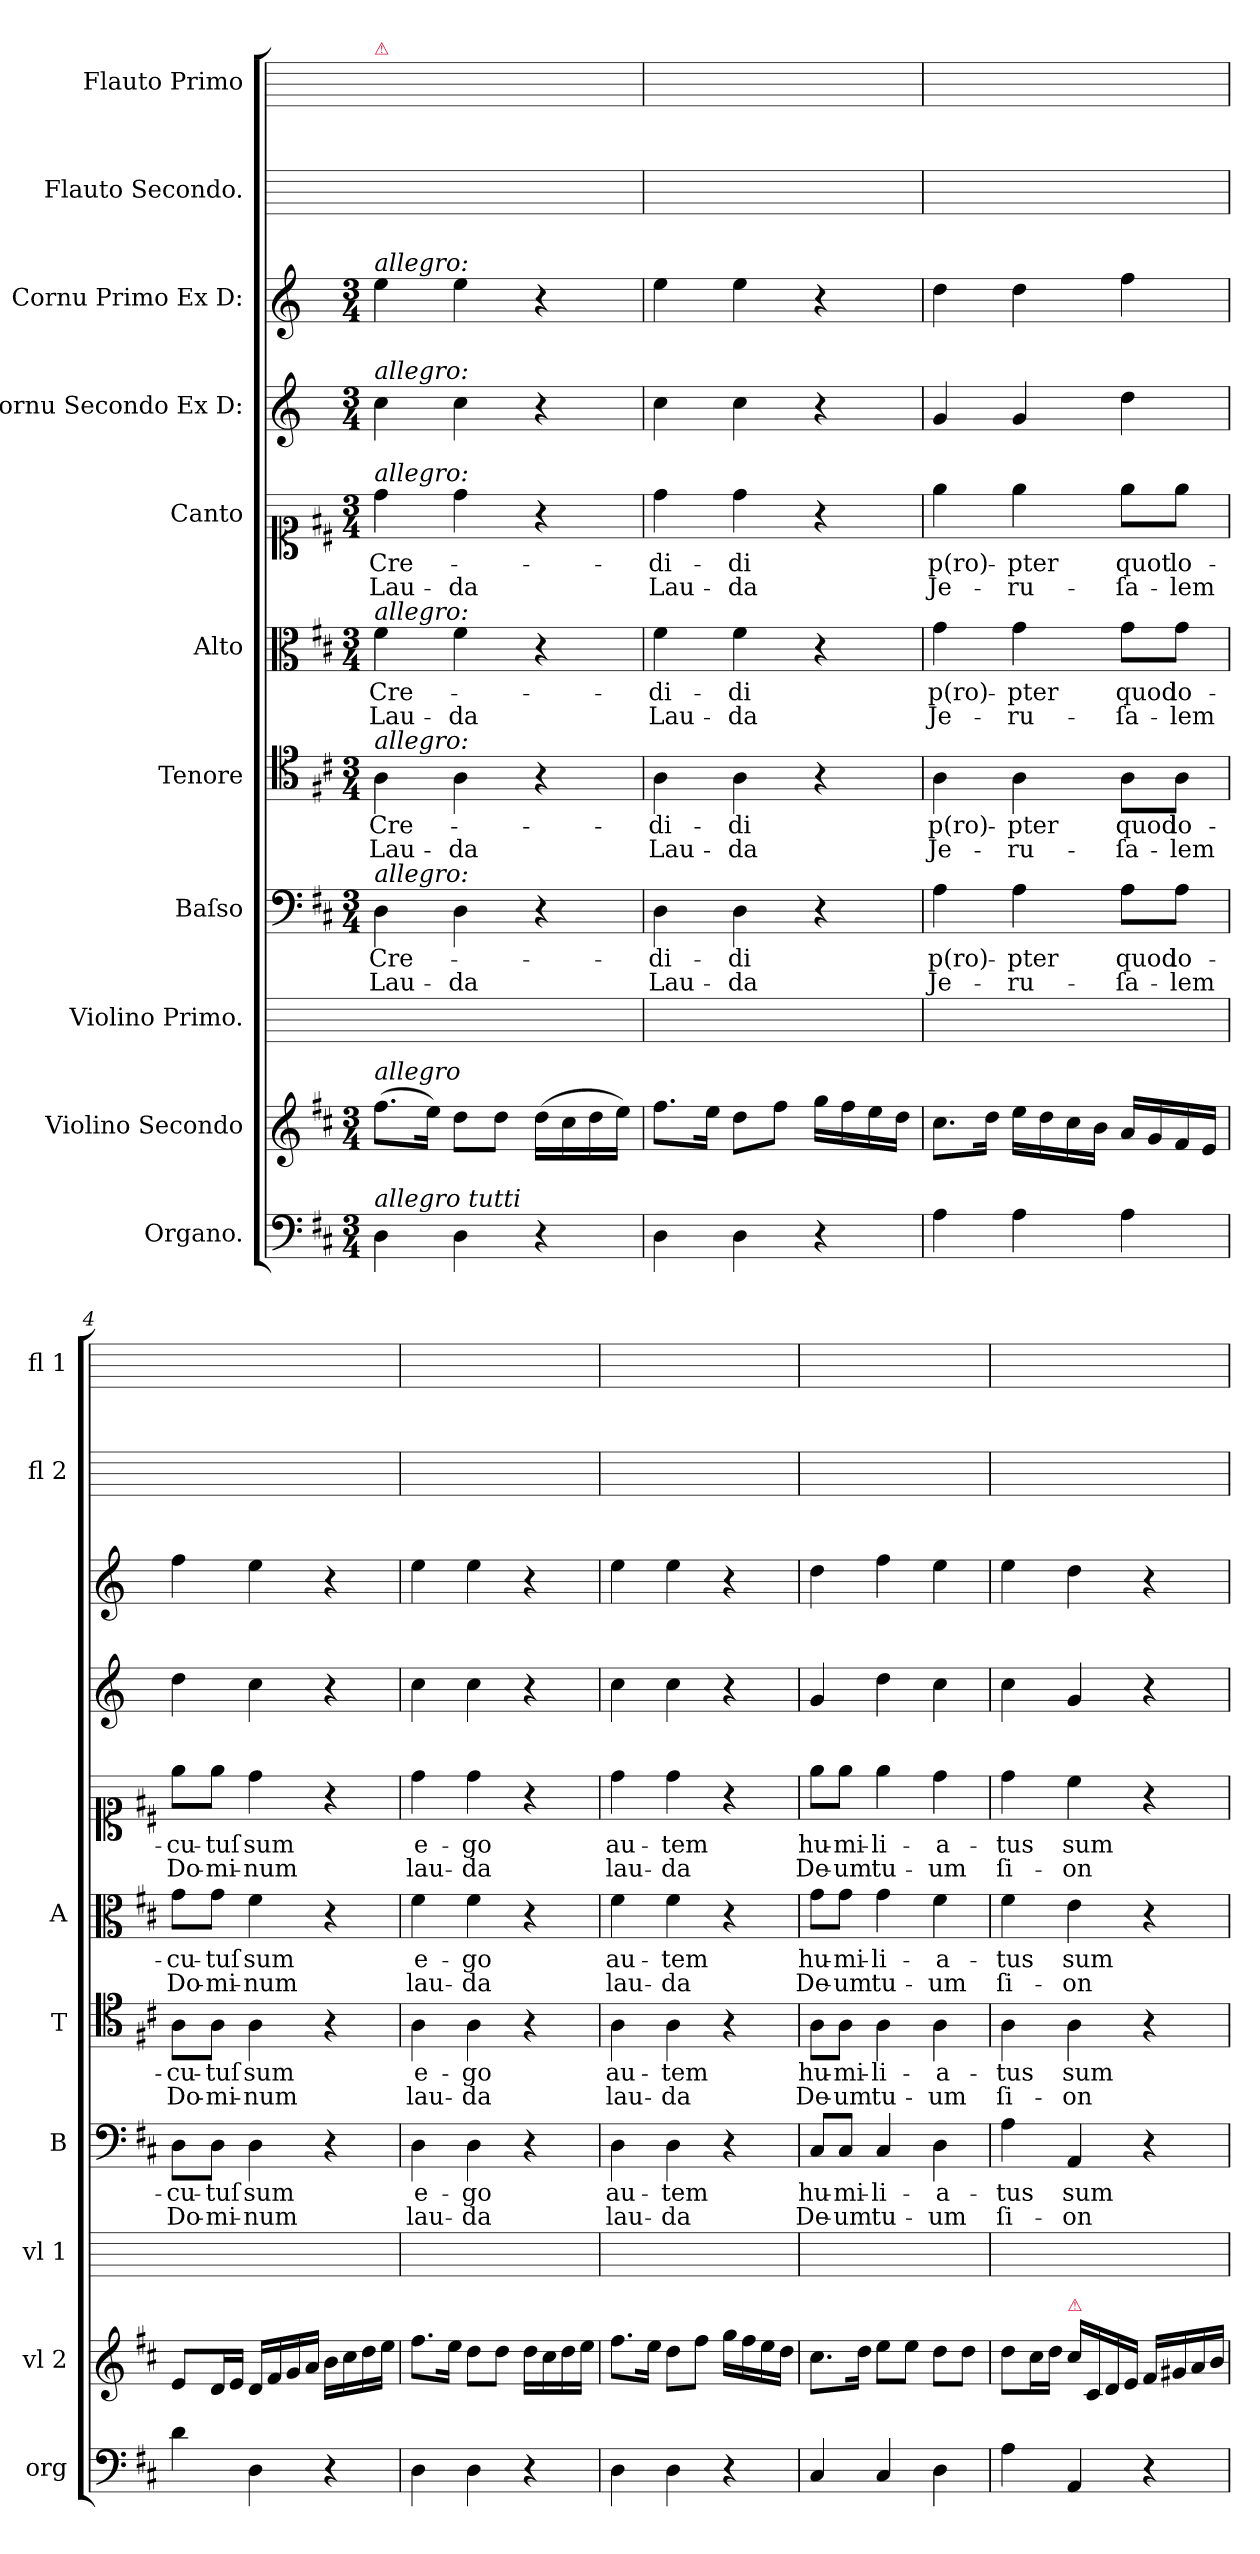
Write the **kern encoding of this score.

**kern	**kern	**dynam	**kern	**kern	**text	**text	**kern	**text	**text	**kern	**text	**text	**kern	**text	**text	**kern	**kern	**kern	**kern
*part11	*part10	*part10	*part9	*part8	*part8	*part8	*part7	*part7	*part7	*part6	*part6	*part6	*part5	*part5	*part5	*part4	*part3	*part2	*part1
*staff11	*staff10	*staff10	*staff9	*staff8	*staff8	*staff8	*staff7	*staff7	*staff7	*staff6	*staff6	*staff6	*staff5	*staff5	*staff5	*staff4	*staff3	*staff2	*staff1
*I"Organo.	*I"Violino Secondo	*	*I"Violino Primo.	*I"Baſso	*	*	*I"Tenore	*	*	*I"Alto	*	*	*I"Canto	*	*	*I"Cornu Secondo Ex D:	*I"Cornu Primo Ex D:	*I"Flauto Secondo.	*I"Flauto Primo
*I'org	*I'vl 2	*	*I'vl 1	*I'B	*	*	*I'T	*	*	*I'A	*	*	*	*	*	*	*	*I'fl 2	*I'fl 1
*clefF4	*clefG2	*	*	*clefF4	*	*	*clefC4	*	*	*clefC3	*	*	*clefC1	*	*	*clefG2	*clefG2	*	*
*	*	*	*	*	*	*	*	*	*	*	*	*	*	*	*	*ITrd6c10	*ITrd6c10	*	*
*k[f#c#]	*k[f#c#]	*	*	*k[f#c#]	*	*	*k[f#c#]	*	*	*k[f#c#]	*	*	*k[f#c#]	*	*	*k[f#c#]	*k[f#c#]	*	*
*M3/4	*M3/4	*	*	*M3/4	*	*	*M3/4	*	*	*M3/4	*	*	*M3/4	*	*	*M3/4	*M3/4	*	*
=1	=1	=1	=1	=1	=1	=1	=1	=1	=1	=1	=1	=1	=1	=1	=1	=1	=1	=1	=1
!	!	!	!	!	!	!	!	!	!	!	!	!	!	!	!	!	!	!	!LO:TX:a:color=crimson:t=⚠
!	!	!	!	!	!	!	!	!	!	!	!	!	!	!	!	!	!LO:TX:a:i:t=allegro&colon;	!	!
!	!	!	!	!	!	!	!	!	!	!	!	!	!	!	!	!LO:TX:a:i:t=allegro&colon;	!	!	!
!	!	!	!	!	!	!	!	!	!	!	!	!	!LO:TX:a:i:t=allegro&colon;	!	!	!	!	!	!
!	!	!	!	!	!	!	!	!	!	!LO:TX:a:i:t=allegro&colon;	!	!	!	!	!	!	!	!	!
!	!	!	!	!	!	!	!LO:TX:a:i:t=allegro&colon;	!	!	!	!	!	!	!	!	!	!	!	!
!	!	!	!	!LO:TX:a:i:t=allegro&colon;	!	!	!	!	!	!	!	!	!	!	!	!	!	!	!
!	!LO:TX:a:i:t=allegro	!	!	!	!	!	!	!	!	!	!	!	!	!	!	!	!	!	!
!LO:TX:a:i:t=allegro tutti	!	!	!	!	!	!	!	!	!	!	!	!	!	!	!	!	!	!	!
!	!	!LO:DY:a	!	!	!	!	!	!	!	!	!	!	!	!	!	!	!	!	!
4D\	(8.ff#\L	for&colon;	2.ryy	4D\	Cre-	Lau-	4A\	Cre-	Lau-	4f#\	Cre-	Lau-	4dd\	Cre-	Lau-	4d\	4f#\	2.ryy	2.ryy
.	16ee\Jk)	.	.	.	.	.	.	.	.	.	.	.	.	.	.	.	.	.	.
4D\	8dd\L	.	.	4D\	.	-da	4A\	.	-da	4f#\	.	-da	4dd\	.	-da	4d\	4f#\	.	.
.	8dd\J	.	.	.	.	.	.	.	.	.	.	.	.	.	.	.	.	.	.
4r	(16dd\LL	.	.	4r	.	.	4r	.	.	4r	.	.	4r	.	.	4r	4r	.	.
.	16cc#\	.	.	.	.	.	.	.	.	.	.	.	.	.	.	.	.	.	.
.	16dd\	.	.	.	.	.	.	.	.	.	.	.	.	.	.	.	.	.	.
.	16ee\JJ)	.	.	.	.	.	.	.	.	.	.	.	.	.	.	.	.	.	.
=2	=2	=2	=2	=2	=2	=2	=2	=2	=2	=2	=2	=2	=2	=2	=2	=2	=2	=2	=2
!	!	!	!	!	!	!LO:LY:i	!	!	!LO:LY:i	!	!	!LO:LY:i	!	!	!LO:LY:i	!	!	!	!
4D\	8.ff#\L	.	2.ryy	4D\	-di-	Lau-	4A\	-di-	Lau-	4f#\	-di-	Lau-	4dd\	-di-	Lau-	4d\	4f#\	2.ryy	2.ryy
.	16ee\Jk	.	.	.	.	.	.	.	.	.	.	.	.	.	.	.	.	.	.
!	!	!	!	!	!	!LO:LY:i	!	!	!LO:LY:i	!	!	!LO:LY:i	!	!	!LO:LY:i	!	!	!	!
4D\	8dd\L	.	.	4D\	-di	-da	4A\	-di	-da	4f#\	-di	-da	4dd\	-di	-da	4d\	4f#\	.	.
.	8ff#\J	.	.	.	.	.	.	.	.	.	.	.	.	.	.	.	.	.	.
4r	16gg\LL	.	.	4r	.	.	4r	.	.	4r	.	.	4r	.	.	4r	4r	.	.
.	16ff#\	.	.	.	.	.	.	.	.	.	.	.	.	.	.	.	.	.	.
.	16ee\	.	.	.	.	.	.	.	.	.	.	.	.	.	.	.	.	.	.
.	16dd\JJ	.	.	.	.	.	.	.	.	.	.	.	.	.	.	.	.	.	.
=3	=3	=3	=3	=3	=3	=3	=3	=3	=3	=3	=3	=3	=3	=3	=3	=3	=3	=3	=3
4A\	8.cc#\L	.	2.ryy	4A\	p(ro)-	Je-	4A\	p(ro)-	Je-	4g\	p(ro)-	Je-	4ee\	p(ro)-	Je-	4A/	4e\	2.ryy	2.ryy
.	16dd\Jk	.	.	.	.	.	.	.	.	.	.	.	.	.	.	.	.	.	.
4A\	16ee\LL	.	.	4A\	-pter	-ru-	4A\	-pter	-ru-	4g\	-pter	-ru-	4ee\	-pter	-ru-	4A/	4e\	.	.
.	16dd\	.	.	.	.	.	.	.	.	.	.	.	.	.	.	.	.	.	.
.	16cc#\	.	.	.	.	.	.	.	.	.	.	.	.	.	.	.	.	.	.
.	16b\JJ	.	.	.	.	.	.	.	.	.	.	.	.	.	.	.	.	.	.
4A\	16a/LL	.	.	8A\L	quod	-ſa-	8A\L	quod	-ſa-	8g\L	quod	-ſa-	8ee\L	quot	-ſa-	4e\	4g\	.	.
.	16g/	.	.	.	.	.	.	.	.	.	.	.	.	.	.	.	.	.	.
.	16f#/	.	.	8A\J	lo-	-lem	8A\J	lo-	-lem	8g\J	lo-	-lem	8ee\J	lo-	-lem	.	.	.	.
.	16e/JJ	.	.	.	.	.	.	.	.	.	.	.	.	.	.	.	.	.	.
=4	=4	=4	=4	=4	=4	=4	=4	=4	=4	=4	=4	=4	=4	=4	=4	=4	=4	=4	=4
4d\	8e/L	.	2.ryy	8D\L	-cu-	Do-	8A\L	-cu-	Do-	8g\L	-cu-	Do-	8ee\L	-cu-	Do-	4e\	4g\	2.ryy	2.ryy
.	16d/L	.	.	8D\J	-tuſ	-mi-	8A\J	-tuſ	-mi-	8g\J	-tuſ	-mi-	8ee\J	-tuſ	-mi-	.	.	.	.
.	16e/JJ	.	.	.	.	.	.	.	.	.	.	.	.	.	.	.	.	.	.
4D\	16d/LL	.	.	4D\	sum	-num	4A\	sum	-num	4f#\	sum	-num	4dd\	sum	-num	4d\	4f#\	.	.
.	16f#/	.	.	.	.	.	.	.	.	.	.	.	.	.	.	.	.	.	.
.	16g/	.	.	.	.	.	.	.	.	.	.	.	.	.	.	.	.	.	.
.	16a/JJ	.	.	.	.	.	.	.	.	.	.	.	.	.	.	.	.	.	.
4r	16b\LL	.	.	4r	.	.	4r	.	.	4r	.	.	4r	.	.	4r	4r	.	.
.	16cc#\	.	.	.	.	.	.	.	.	.	.	.	.	.	.	.	.	.	.
.	16dd\	.	.	.	.	.	.	.	.	.	.	.	.	.	.	.	.	.	.
.	16ee\JJ	.	.	.	.	.	.	.	.	.	.	.	.	.	.	.	.	.	.
=5	=5	=5	=5	=5	=5	=5	=5	=5	=5	=5	=5	=5	=5	=5	=5	=5	=5	=5	=5
4D\	8.ff#\L	.	2.ryy	4D\	e-	lau-	4A\	e-	lau-	4f#\	e-	lau-	4dd\	e-	lau-	4d\	4f#\	2.ryy	2.ryy
.	16ee\Jk	.	.	.	.	.	.	.	.	.	.	.	.	.	.	.	.	.	.
4D\	8dd\L	.	.	4D\	-go	-da	4A\	-go	-da	4f#\	-go	-da	4dd\	-go	-da	4d\	4f#\	.	.
.	8dd\J	.	.	.	.	.	.	.	.	.	.	.	.	.	.	.	.	.	.
4r	16dd\LL	.	.	4r	.	.	4r	.	.	4r	.	.	4r	.	.	4r	4r	.	.
.	16cc#\	.	.	.	.	.	.	.	.	.	.	.	.	.	.	.	.	.	.
.	16dd\	.	.	.	.	.	.	.	.	.	.	.	.	.	.	.	.	.	.
.	16ee\JJ	.	.	.	.	.	.	.	.	.	.	.	.	.	.	.	.	.	.
=6	=6	=6	=6	=6	=6	=6	=6	=6	=6	=6	=6	=6	=6	=6	=6	=6	=6	=6	=6
!	!	!	!	!	!	!LO:LY:i	!	!	!LO:LY:i	!	!	!	!	!	!	!	!	!	!
4D\	8.ff#\L	.	2.ryy	4D\	au-	lau-	4A\	au-	lau-	4f#\	au-	lau-	4dd\	au-	lau-	4d\	4f#\	2.ryy	2.ryy
.	16ee\Jk	.	.	.	.	.	.	.	.	.	.	.	.	.	.	.	.	.	.
!	!	!	!	!	!	!LO:LY:i	!	!	!LO:LY:i	!	!	!	!	!	!	!	!	!	!
4D\	8dd\L	.	.	4D\	-tem	-da	4A\	-tem	-da	4f#\	-tem	-da	4dd\	-tem	-da	4d\	4f#\	.	.
.	8ff#\J	.	.	.	.	.	.	.	.	.	.	.	.	.	.	.	.	.	.
4r	16gg\LL	.	.	4r	.	.	4r	.	.	4r	.	.	4r	.	.	4r	4r	.	.
.	16ff#\	.	.	.	.	.	.	.	.	.	.	.	.	.	.	.	.	.	.
.	16ee\	.	.	.	.	.	.	.	.	.	.	.	.	.	.	.	.	.	.
.	16dd\JJ	.	.	.	.	.	.	.	.	.	.	.	.	.	.	.	.	.	.
=7	=7	=7	=7	=7	=7	=7	=7	=7	=7	=7	=7	=7	=7	=7	=7	=7	=7	=7	=7
4C#/	8.cc#\L	.	2.ryy	8C#/L	hu-	De-	8A\L	hu-	De-	8g\L	hu-	De-	8ee\L	hu-	De-	4A/	4e\	2.ryy	2.ryy
.	.	.	.	8C#/J	-mi-	-um	8A\J	-mi-	-um	8g\J	-mi-	-um	8ee\J	-mi-	-um	.	.	.	.
.	16dd\Jk	.	.	.	.	.	.	.	.	.	.	.	.	.	.	.	.	.	.
4C#/	8ee\L	.	.	4C#/	-li-	tu-	4A\	-li-	tu-	4g\	-li-	tu-	4ee\	-li-	tu-	4e\	4g\	.	.
.	8ee\J	.	.	.	.	.	.	.	.	.	.	.	.	.	.	.	.	.	.
4D\	8dd\L	.	.	4D\	-a-	-um	4A\	-a-	-um	4f#\	-a-	-um	4dd\	-a-	-um	4d\	4f#\	.	.
.	8dd\J	.	.	.	.	.	.	.	.	.	.	.	.	.	.	.	.	.	.
=8	=8	=8	=8	=8	=8	=8	=8	=8	=8	=8	=8	=8	=8	=8	=8	=8	=8	=8	=8
4A\	8dd\L	.	2.ryy	4A\	-tus	ſi-	4A\	-tus	ſi-	4f#\	-tus	ſi-	4dd\	-tus	ſi-	4d\	4f#\	2.ryy	2.ryy
.	16cc#\L	.	.	.	.	.	.	.	.	.	.	.	.	.	.	.	.	.	.
.	16dd\JJ	.	.	.	.	.	.	.	.	.	.	.	.	.	.	.	.	.	.
!	!LO:TX:a:color=crimson:t=⚠	!	!	!	!	!	!	!	!	!	!	!	!	!	!	!	!	!	!
4AA/	16cc#\LL	.	.	4AA/	sum	-on	4A\	sum	-on	4e\	sum	-on	4cc#\	sum	-on	4A/	4e\	.	.
.	16c#/	.	.	.	.	.	.	.	.	.	.	.	.	.	.	.	.	.	.
.	16d/	.	.	.	.	.	.	.	.	.	.	.	.	.	.	.	.	.	.
.	16e/JJ	.	.	.	.	.	.	.	.	.	.	.	.	.	.	.	.	.	.
4r	16f#/LL	.	.	4r	.	.	4r	.	.	4r	.	.	4r	.	.	4r	4r	.	.
.	16g#X/	.	.	.	.	.	.	.	.	.	.	.	.	.	.	.	.	.	.
.	16a/	.	.	.	.	.	.	.	.	.	.	.	.	.	.	.	.	.	.
.	16b/JJ	.	.	.	.	.	.	.	.	.	.	.	.	.	.	.	.	.	.
=	=	=	=	=	=	=	=	=	=	=	=	=	=	=	=	=	=	=	=
*-	*-	*-	*-	*-	*-	*-	*-	*-	*-	*-	*-	*-	*-	*-	*-	*-	*-	*-	*-
